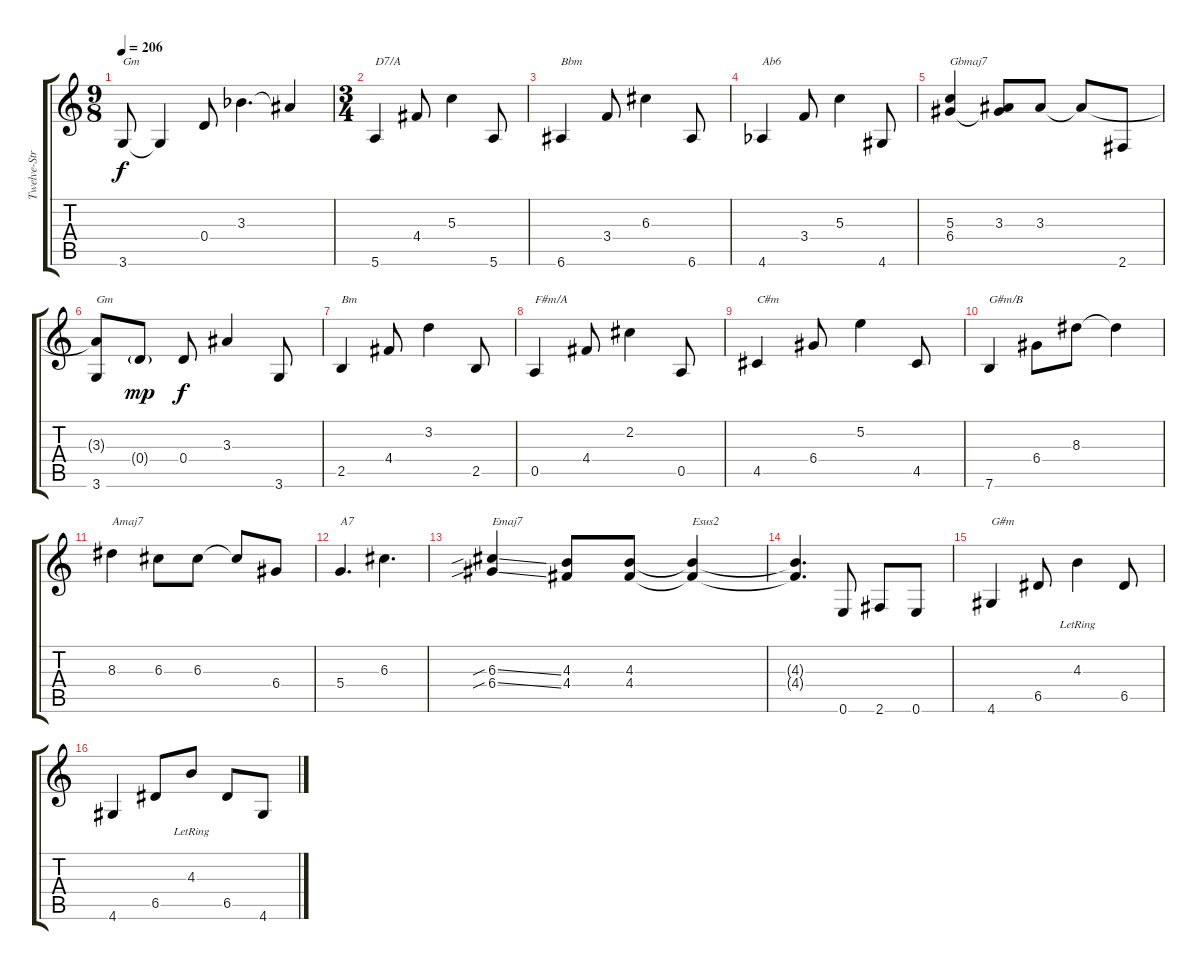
\track ("Twelve-String" "Twelve-Str") {instrument electricguitarjazz}
\staff {score tabs}
\tuning (E4 B3 G3 D3 A2 E2) {hide}
\ts (9 8)
\tempo 206
\clef g2
\ks c
3.6.8{txt "Gm" dy f} 3.6{t}.4 0.4.8 3.3{acc b}.4{d} 3.3{t}.4 |
\ts (3 4)
5.6.4{txt "D7/A"} 4.4.8 5.3.4 5.6.8 |
6.6.4{txt "Bbm"} 3.4.8 6.3.4 6.6.8 |
4.6{acc b}.4{txt "Ab6"} 3.4.8 5.3.4 4.6.8 |
(5.3 6.4).4{txt "Gbmaj7"} (3.3 6.4{t}).8 3.3.8 3.3{t}.8 2.6.8 |
(3.3{t} 3.6).8{txt "Gm"} 0.4{g}.8{dy mp} 0.4.8{dy f} 3.3.4 3.6.8 |
2.5.4{txt "Bm"} 4.4.8 3.2.4 2.5.8 |
0.5.4{txt "F#m/A"} 4.4.8 2.2.4 0.5.8 |
4.5.4{txt "C#m"} 6.4.8 5.2.4 4.5.8 |
7.6.4{txt "G#m/B"} 6.4.8 8.3.8 8.3{t}.4 |
8.3.4{txt "Amaj7"} 6.3.8 6.3.8 6.3{t}.8 6.4.8 |
5.4.4{d txt "A7"} 6.3.4{d} |
(6.3{sib ss} 6.4{sib ss}).4{txt "Emaj7"} (4.3 4.4).8 (4.3 4.4).8 (4.3{t} 4.4{t}).4{txt "Esus2"} |
(4.3{t} 4.4{t}).4{d} 0.6.8 2.6.8 0.6.8 |
4.6.4{txt "G#m"} 6.5.8 4.3{lr}.4 6.5.8 |
4.6.4 6.5.8 4.3{lr}.8 6.5.8 4.6.8
